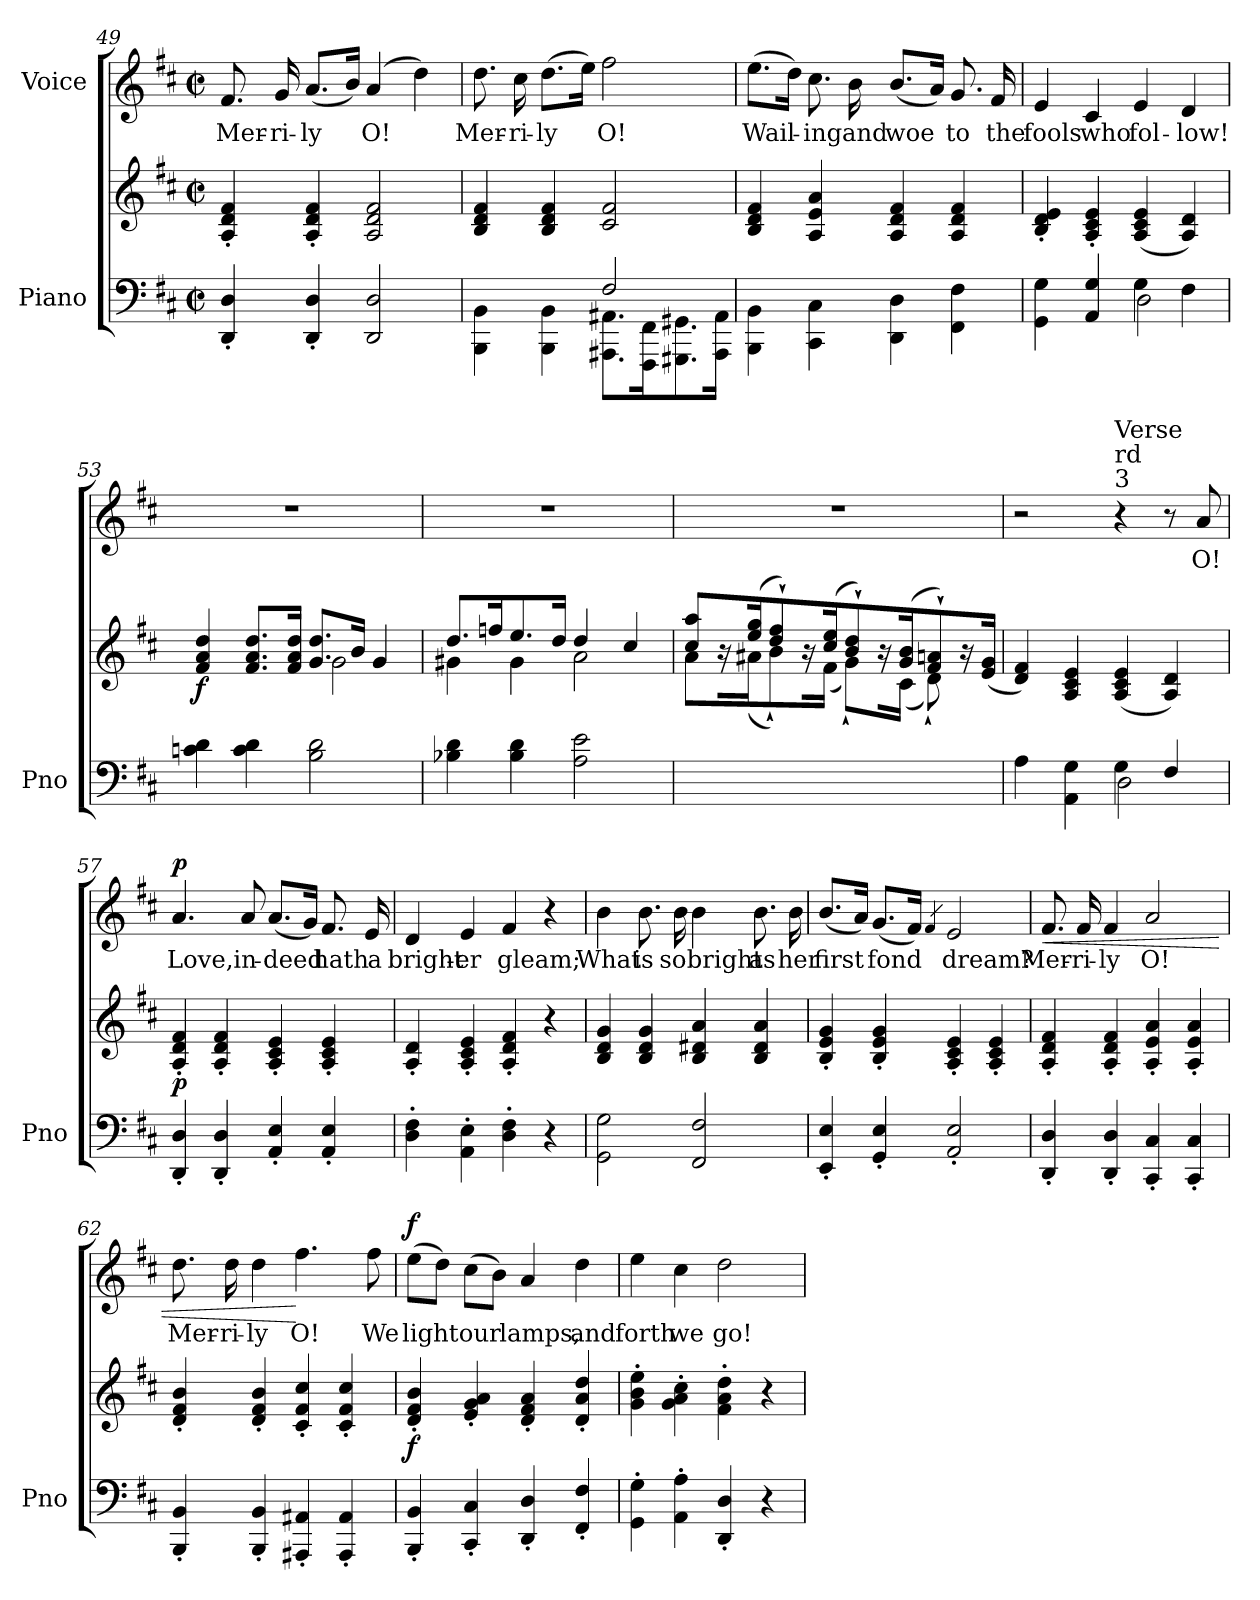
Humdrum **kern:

**kern	**kern	**dynam	**kern	**text	**dynam
*part2	*part2	*part2	*part1	*part1	*part1
*staff3	*staff2	*staff2/3	*staff1	*staff1	*staff1
*I"Piano	*	*	*I"Voice	*	*
*I'Pno	*	*	*	*	*
*clefF4	*clefG2	*	*clefG2	*	*
*k[f#c#]	*k[f#c#]	*	*k[f#c#]	*	*
*M2/2	*M2/2	*	*M2/2	*	*
*met(c|)	*met(c|)	*	*met(c|)	*	*
=49	=49	=49	=49	=49	=49
4DD/' 4D/'	4A/' 4d/' 4f#/'	.	8.f#/	Mer-	.
.	.	.	16g/	-ri-	.
4DD/' 4D/'	4A/' 4d/' 4f#/'	.	(8.a/L	-ly	.
.	.	.	16b/Jk)	.	.
2DD/ 2D/	2A/ 2d/ 2f#/	.	(4a/	O!	.
.	.	.	4dd\)	.	.
=50	=50	=50	=50	=50	=50
*^	*	*	*	*	*
4BBB\ 4BB\	2ryy	4B/ 4d/ 4f#/	.	8.dd\	Mer-	.
.	.	.	.	16cc#\	-ri-	.
4BBB\ 4BB\	.	4B/ 4d/ 4f#/	.	(8.dd\L	-ly	.
.	.	.	.	16ee\Jk)	.	.
8.AAA#X\ 8.AA#X\L	2F#/	2c#/ 2f#/	.	2ff#\	O!	.
16FFF#\ 16FF#\K	.	.	.	.	.	.
8.GGG#X\ 8.GG#X\	.	.	.	.	.	.
16AAA#\ 16AA#\Jk	.	.	.	.	.	.
*v	*v	*	*	*	*	*
=51	=51	=51	=51	=51	=51
4BBB\ 4BB\	4B/ 4d/ 4f#/	.	(8.ee\L	Wail-	.
.	.	.	16dd\Jk)	.	.
4CC#\ 4C#\	4A/ 4e/ 4a/	.	8.cc#\	-ing	.
.	.	.	16b\	and	.
4DD\ 4D\	4A/ 4d/ 4f#/	.	(8.b/L	woe	.
.	.	.	16a/Jk)	.	.
4FF#\ 4F#\	4A/ 4d/ 4f#/	.	8.g/	to	.
.	.	.	16f#/	the	.
=52	=52	=52	=52	=52	=52
*^	*	*	*	*	*
4GG\ 4G\	2ryy	4B/' 4d/' 4e/'	.	4e/	fools	.
4AA/ 4G/	.	4A/' 4c#/' 4e/'	.	4c#/	who	.
4G\	2D\	(>4A/ 4c#/ 4e/	.	4e/	fol-	.
4F#\	.	4A/ 4d/)	.	4d/	-low!	.
*v	*v	*	*	*	*	*
=53	=53	=53	=53	=53	=53
*	*^	*	*	*	*
!	!	!	!LO:DY:b	!	!	!
4cn\ 4d\	4f#/ 4a/ 4dd/	2ryy	f	1r	.	.
4c\ 4d\	8.f#/ 8.a/ 8.dd/L	.	.	.	.	.
.	16f#/ 16a/ 16dd/Jk	.	.	.	.	.
2B\ 2d\	8.g/ 8.dd/L	2g\	.	.	.	.
.	16b/Jk	.	.	.	.	.
.	4g/	.	.	.	.	.
=54	=54	=54	=54	=54	=54	=54
4B-X\ 4d\	8.dd/L	4g#X\	.	1r	.	.
.	16ffn/K	.	.	.	.	.
4B-\ 4d\	8.ee/	4g#\	.	.	.	.
.	16dd/Jk	.	.	.	.	.
2A\ 2e\	4dd/	2a\	.	.	.	.
.	4cc#/	.	.	.	.	.
=55	=55	=55	=55	=55	=55	=55
8ryy	8cc#/ 8aa/L	8a\L	.	1r	.	.
16r	16r	16ryy	.	.	.	.
8.ryy	(>16ee/ 16gg/J	(<16a#X\J	.	.	.	.
.	8dd/`> 8ff#/`>)	8b`<\)	.	.	.	.
16r	16r	16ryy	.	.	.	.
8.ryy	(>16cc#/ 16ee/JJ	(<16f#\JJ	.	.	.	.
.	8b/`> 8dd/`>L)	8g`<\L)	.	.	.	.
16r	16r	16ryy	.	.	.	.
8.ryy	(>16g/ 16b/J	(<16c#\J	.	.	.	.
.	8f#/`> 8an/`>)	8d`<\)	.	.	.	.
16r	16r	8ryy	.	.	.	.
16G/JJ	(>16e/ 16g/JJ	.	.	.	.	.
*	*v	*v	*	*	*	*
=56	=56	=56	=56	=56	=56
*^	*	*	*	*	*
4A\	2ryy	4d/ 4f#/)	.	2r	.	.
4AA\ 4G\	.	4A/ 4c#/ 4e/	.	.	.	.
!	!	!	!	!LO:TX:a:t=3	!	!
!	!	!	!	!LO:TX:a:t=rd	!	!
!	!	!	!	!LO:TX:a:t=Verse	!	!
4G\	2D\	(>4A/ 4c#/ 4e/	.	4r	.	.
4F#/	.	4A/ 4d/)	.	8r	.	.
.	.	.	.	8a/	O!	.
*v	*v	*	*	*	*	*
=57	=57	=57	=57	=57	=57
!	!	!LO:DY:b	!	!	!LO:DY:a
4DD/' 4D/'	4A/' 4d/' 4f#/'	p	4.a/	Love,	p
4DD/' 4D/'	4A/' 4d/' 4f#/'	.	.	.	.
.	.	.	8a/	in-	.
4AA/' 4E/'	4A/' 4c#/' 4e/'	.	(8.a/L	-deed	.
.	.	.	16g/Jk)	.	.
4AA/' 4E/'	4A/' 4c#/' 4e/'	.	8.f#/	hath	.
.	.	.	16e/	a	.
=58	=58	=58	=58	=58	=58
4D\' 4F#\'	4A/' 4d/'	.	4d/	bright-	.
4AA\' 4E\'	4A/' 4c#/' 4e/'	.	4e/	-er	.
4D\' 4F#\'	4A/' 4d/' 4f#/'	.	4f#/	gleam;	.
4r	4r	.	4r	.	.
=59	=59	=59	=59	=59	=59
2GG\ 2G\	4B/ 4d/ 4g/	.	4b\	What	.
.	4B/ 4d/ 4g/	.	8.b\	is	.
.	.	.	16b\	so	.
2FF#/ 2F#/	4B/ 4d#X/ 4a/	.	4b\	bright	.
.	4B/ 4d#/ 4a/	.	8.b\	as	.
.	.	.	16b\	her	.
=60	=60	=60	=60	=60	=60
4EE/' 4E/'	4B/' 4e/' 4g/'	.	(8.b/L	first	.
.	.	.	16a/Jk)	.	.
4GG/' 4E/'	4B/' 4e/' 4g/'	.	(8.g/L	fond	.
.	.	.	16f#/Jk)	.	.
.	.	.	4qf#/	.	.
2AA/' 2E/'	4A/' 4c#/' 4e/'	.	2e/	dream?	.
.	4A/' 4c#/' 4e/'	.	.	.	.
=61	=61	=61	=61	=61	=61
!	!	!	!	!	!LO:HP:b
4DD/' 4D/'	4A/' 4d/' 4f#/'	.	8.f#/	Mer-	<
.	.	.	16f#/	-ri-	.
4DD/' 4D/'	4A/' 4d/' 4f#/'	.	4f#/	-ly	.
4CC#/' 4C#/'	4A/' 4e/' 4a/'	.	2a/	O!	.
4CC#/' 4C#/'	4A/' 4e/' 4a/'	.	.	.	.
=62	=62	=62	=62	=62	=62
4BBB/' 4BB/'	4d/' 4f#/' 4b/'	.	8.dd\	Mer-	.
.	.	.	16dd\	-ri-	.
4BBB/' 4BB/'	4d/' 4f#/' 4b/'	.	4dd\	-ly	.
4AAA#X/' 4AA#X/'	4c#/' 4f#/' 4cc#/'	.	4.ff#\	O!	[
4AAA#/' 4AA#/'	4c#/' 4f#/' 4cc#/'	.	.	.	.
.	.	.	8ff#\	We	.
=63	=63	=63	=63	=63	=63
!	!	!LO:DY:b	!	!	!LO:DY:a
4BBB/' 4BB/'	4d/' 4f#/' 4b/'	f	(8ee\L	light	f
.	.	.	8dd\J)	.	.
4CC#/' 4C#/'	4e/' 4g/' 4a/'	.	(8cc#\L	our	.
.	.	.	8b\J)	.	.
4DD/' 4D/'	4d/' 4f#/' 4a/'	.	4a/	lamps,	.
4FF#/' 4F#/'	4d/' 4a/' 4dd/'	.	4dd\	and	.
=64	=64	=64	=64	=64	=64
4GG\' 4G\'	4g\' 4b\' 4ee\'	.	4ee\	forth	.
4AA\' 4A\'	4g\' 4a\' 4cc#\'	.	4cc#\	we	.
4DD/' 4D/'	4f#\' 4a\' 4dd\'	.	2dd\	go!	.
4r	4r	.	.	.	.
=	=	=	=	=	=
*-	*-	*-	*-	*-	*-
